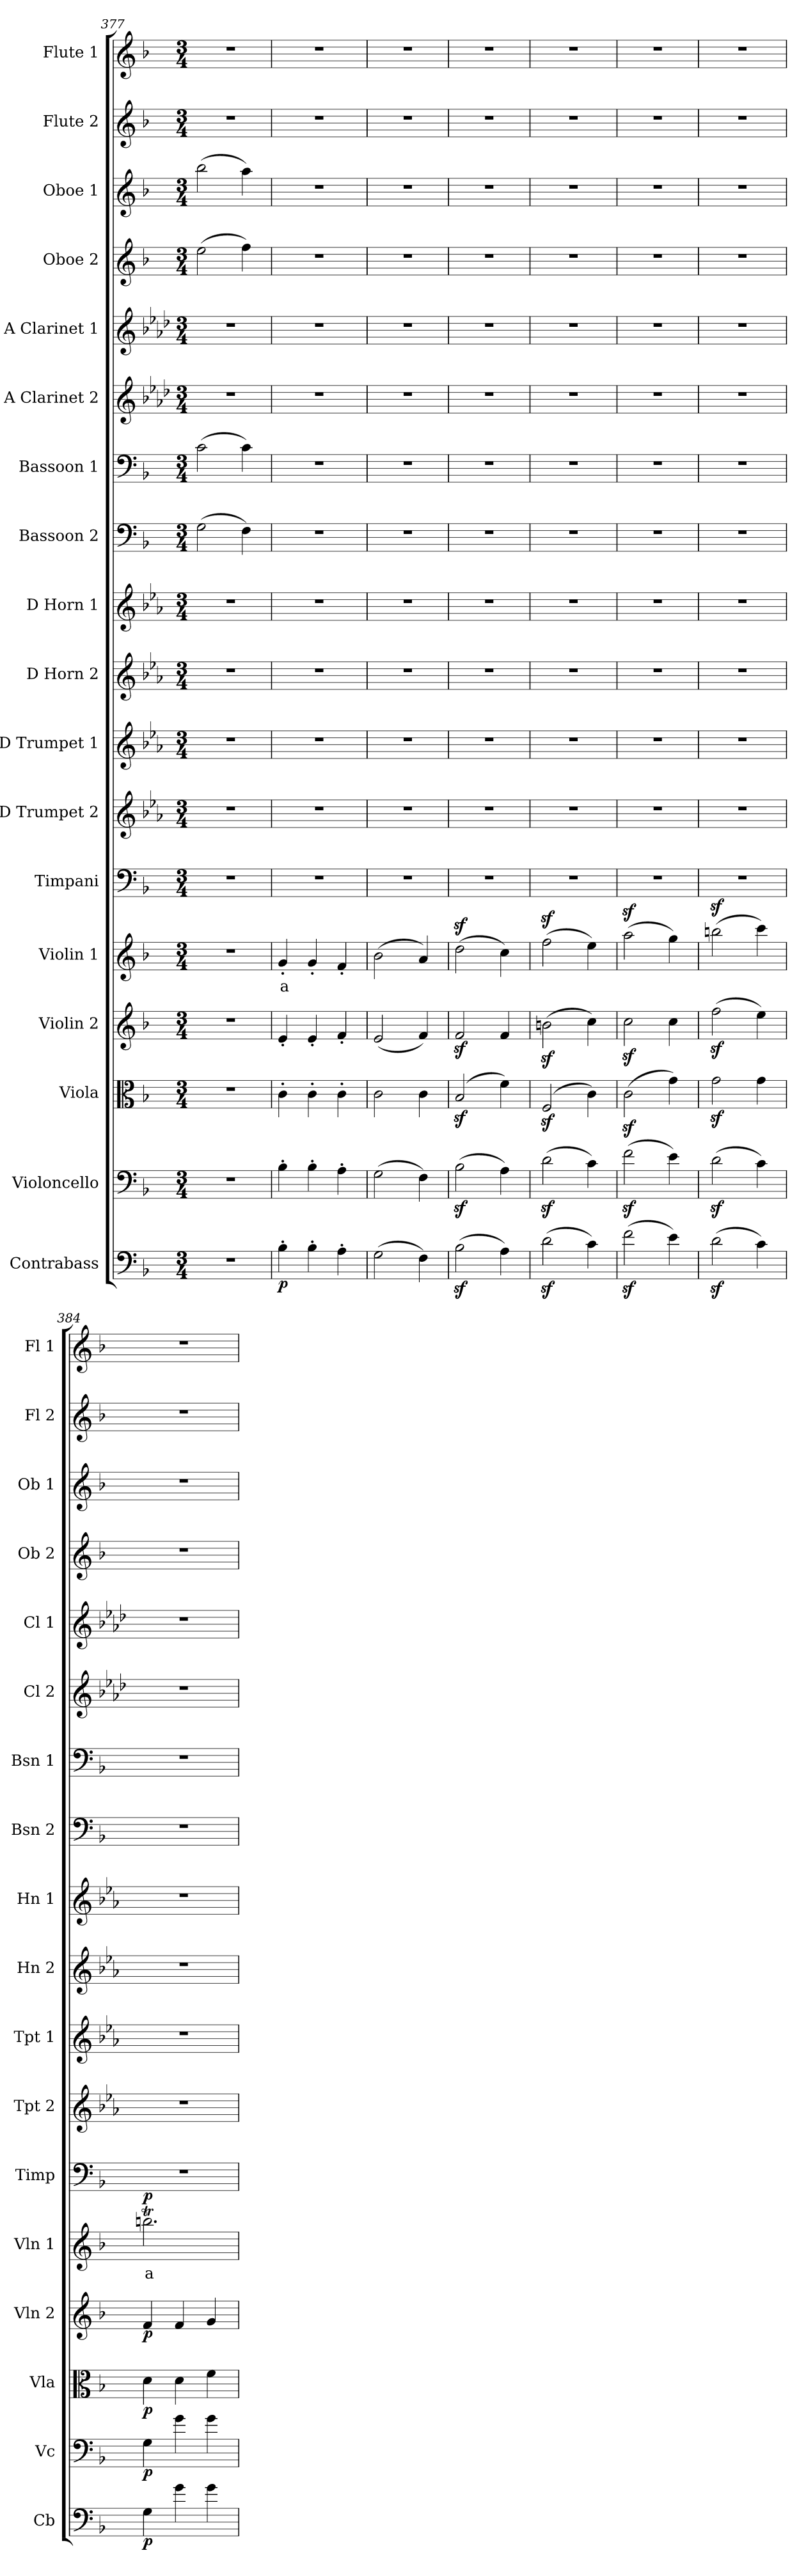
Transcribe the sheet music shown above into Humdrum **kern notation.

**kern	**dynam	**kern	**dynam	**kern	**dynam	**kern	**dynam	**kern	**text	**dynam	**kern	**kern	**kern	**kern	**kern	**kern	**kern	**kern	**kern	**kern	**kern	**kern	**kern
*part18	*part18	*part17	*part17	*part16	*part16	*part15	*part15	*part14	*part14	*part14	*part13	*part12	*part11	*part10	*part9	*part8	*part7	*part6	*part5	*part4	*part3	*part2	*part1
*staff18	*staff18	*staff17	*staff17	*staff16	*staff16	*staff15	*staff15	*staff14	*staff14	*staff14	*staff13	*staff12	*staff11	*staff10	*staff9	*staff8	*staff7	*staff6	*staff5	*staff4	*staff3	*staff2	*staff1
*I"Contrabass	*	*I"Violoncello	*	*I"Viola	*	*I"Violin 2	*	*I"Violin 1	*	*	*I"Timpani	*I"D Trumpet 2	*I"D Trumpet 1	*I"D Horn 2	*I"D Horn 1	*I"Bassoon 2	*I"Bassoon 1	*I"A Clarinet 2	*I"A Clarinet 1	*I"Oboe 2	*I"Oboe 1	*I"Flute 2	*I"Flute 1
*I'Cb	*	*I'Vc	*	*I'Vla	*	*I'Vln 2	*	*I'Vln 1	*	*	*I'Timp	*I'Tpt 2	*I'Tpt 1	*I'Hn 2	*I'Hn 1	*I'Bsn 2	*I'Bsn 1	*I'Cl 2	*I'Cl 1	*I'Ob 2	*I'Ob 1	*I'Fl 2	*I'Fl 1
*clefF4	*	*clefF4	*	*clefC3	*	*clefG2	*	*clefG2	*	*	*clefF4	*clefG2	*clefG2	*clefG2	*clefG2	*clefF4	*clefF4	*clefG2	*clefG2	*clefG2	*clefG2	*clefG2	*clefG2
*ITrd7c12	*	*	*	*	*	*	*	*	*	*	*	*ITrd-1c-2	*ITrd-1c-2	*ITrd6c10	*ITrd6c10	*	*	*ITrd2c3	*ITrd2c3	*	*	*	*
*k[b-]	*	*k[b-]	*	*k[b-]	*	*k[b-]	*	*k[b-]	*	*	*k[b-]	*k[b-]	*k[b-]	*k[b-]	*k[b-]	*k[b-]	*k[b-]	*k[b-]	*k[b-]	*k[b-]	*k[b-]	*k[b-]	*k[b-]
*M3/4	*	*M3/4	*	*M3/4	*	*M3/4	*	*M3/4	*	*	*M3/4	*M3/4	*M3/4	*M3/4	*M3/4	*M3/4	*M3/4	*M3/4	*M3/4	*M3/4	*M3/4	*M3/4	*M3/4
=377	=377	=377	=377	=377	=377	=377	=377	=377	=377	=377	=377	=377	=377	=377	=377	=377	=377	=377	=377	=377	=377	=377	=377
2.r	.	2.r	.	2.r	.	2.r	.	2.r	.	.	2.r	2.r	2.r	2.r	2.r	(2G\	(2c\	2.r	2.r	(2ee\	(2bb-\	2.r	2.r
.	.	.	.	.	.	.	.	.	.	.	.	.	.	.	.	4F\)	4c\)	.	.	4ff\)	4aa\)	.	.
=378	=378	=378	=378	=378	=378	=378	=378	=378	=378	=378	=378	=378	=378	=378	=378	=378	=378	=378	=378	=378	=378	=378	=378
!	!LO:DY:b	!	!	!	!	!	!	!	!LO:LY:b:color=#FF0000	!	!	!	!	!	!	!	!	!	!	!	!	!	!
4BB-'\	p	4B-'\	.	4c'\	.	4e'/	.	4g'/	a	.	2.r	2.r	2.r	2.r	2.r	2.r	2.r	2.r	2.r	2.r	2.r	2.r	2.r
4BB-'\	.	4B-'\	.	4c'\	.	4e'/	.	4g'/	.	.	.	.	.	.	.	.	.	.	.	.	.	.	.
4AA'\	.	4A'\	.	4c'\	.	4f'/	.	4f'/	.	.	.	.	.	.	.	.	.	.	.	.	.	.	.
!!LO:PB:g=z
=379	=379	=379	=379	=379	=379	=379	=379	=379	=379	=379	=379	=379	=379	=379	=379	=379	=379	=379	=379	=379	=379	=379	=379
(2GG\	.	(2G\	.	2c\	.	(2e/	.	(2b-\	.	.	2.r	2.r	2.r	2.r	2.r	2.r	2.r	2.r	2.r	2.r	2.r	2.r	2.r
4FF\)	.	4F\)	.	4c\	.	4f/)	.	4a/)	.	.	.	.	.	.	.	.	.	.	.	.	.	.	.
=380	=380	=380	=380	=380	=380	=380	=380	=380	=380	=380	=380	=380	=380	=380	=380	=380	=380	=380	=380	=380	=380	=380	=380
(2BB-z<\	.	(2B-z<\	.	(2B-z</	.	2fz</	.	(2ddz<\	.	.	2.r	2.r	2.r	2.r	2.r	2.r	2.r	2.r	2.r	2.r	2.r	2.r	2.r
4AA\)	.	4A\)	.	4f\)	.	4f/	.	4cc\)	.	.	.	.	.	.	.	.	.	.	.	.	.	.	.
=381	=381	=381	=381	=381	=381	=381	=381	=381	=381	=381	=381	=381	=381	=381	=381	=381	=381	=381	=381	=381	=381	=381	=381
(2Dz<\	.	(2dz<\	.	(2Fz</	.	(2bnz<\	.	(2ffz<\	.	.	2.r	2.r	2.r	2.r	2.r	2.r	2.r	2.r	2.r	2.r	2.r	2.r	2.r
4C\)	.	4c\)	.	4c\)	.	4cc\)	.	4ee\)	.	.	.	.	.	.	.	.	.	.	.	.	.	.	.
=382	=382	=382	=382	=382	=382	=382	=382	=382	=382	=382	=382	=382	=382	=382	=382	=382	=382	=382	=382	=382	=382	=382	=382
(2Fz<\	.	(2fz<\	.	(2cz<\	.	2ccz<\	.	(2aaz<\	.	.	2.r	2.r	2.r	2.r	2.r	2.r	2.r	2.r	2.r	2.r	2.r	2.r	2.r
4E\)	.	4e\)	.	4g\)	.	4cc\	.	4gg\)	.	.	.	.	.	.	.	.	.	.	.	.	.	.	.
=383	=383	=383	=383	=383	=383	=383	=383	=383	=383	=383	=383	=383	=383	=383	=383	=383	=383	=383	=383	=383	=383	=383	=383
(2Dz<\	.	(2dz<\	.	2gz<\	.	(2ffz<\	.	(2bbnz<\	.	.	2.r	2.r	2.r	2.r	2.r	2.r	2.r	2.r	2.r	2.r	2.r	2.r	2.r
4C\)	.	4c\)	.	4g\	.	4ee\)	.	4ccc\)	.	.	.	.	.	.	.	.	.	.	.	.	.	.	.
=384	=384	=384	=384	=384	=384	=384	=384	=384	=384	=384	=384	=384	=384	=384	=384	=384	=384	=384	=384	=384	=384	=384	=384
!	!LO:DY:b	!	!LO:DY:b	!	!LO:DY:b	!	!LO:DY:b	!	!LO:LY:b:color=#FF0000	!LO:DY:b	!	!	!	!	!	!	!	!	!	!	!	!	!
4GG\	p	4G\	p	4d\	p	4f/	p	2.bbnt\	a	p	2.r	2.r	2.r	2.r	2.r	2.r	2.r	2.r	2.r	2.r	2.r	2.r	2.r
4G\	.	4g\	.	4d\	.	4f/	.	.	.	.	.	.	.	.	.	.	.	.	.	.	.	.	.
4G\	.	4g\	.	4f\	.	4g/	.	.	.	.	.	.	.	.	.	.	.	.	.	.	.	.	.
=	=	=	=	=	=	=	=	=	=	=	=	=	=	=	=	=	=	=	=	=	=	=	=
*-	*-	*-	*-	*-	*-	*-	*-	*-	*-	*-	*-	*-	*-	*-	*-	*-	*-	*-	*-	*-	*-	*-	*-
